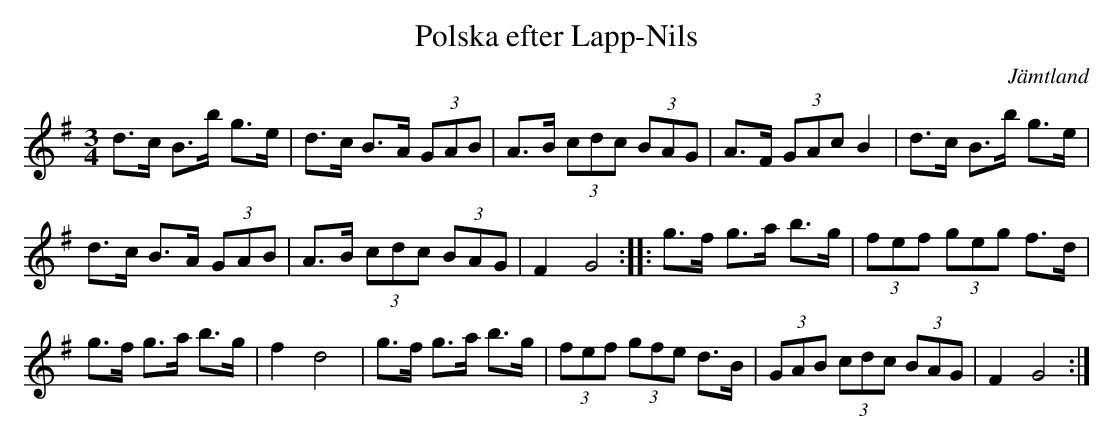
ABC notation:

X:1
T: Polska efter Lapp-Nils
O: Jämtland
M: 3/4
L: 1/8
K: G
d>c B>b g>e | d>c B>A (3GAB | A>B (3cdc (3BAG | A>F (3GAc B2 | d>c B>b g>e |
d>c B>A (3GAB | A>B (3cdc (3BAG | F2 G4 :: g>f g>a b>g | (3fef (3geg f>d |
g>f g>a b>g | f2 d4 | g>f g>a b>g | (3fef (3gfe d>B | (3GAB (3cdc (3BAG | F2 G4 :|
